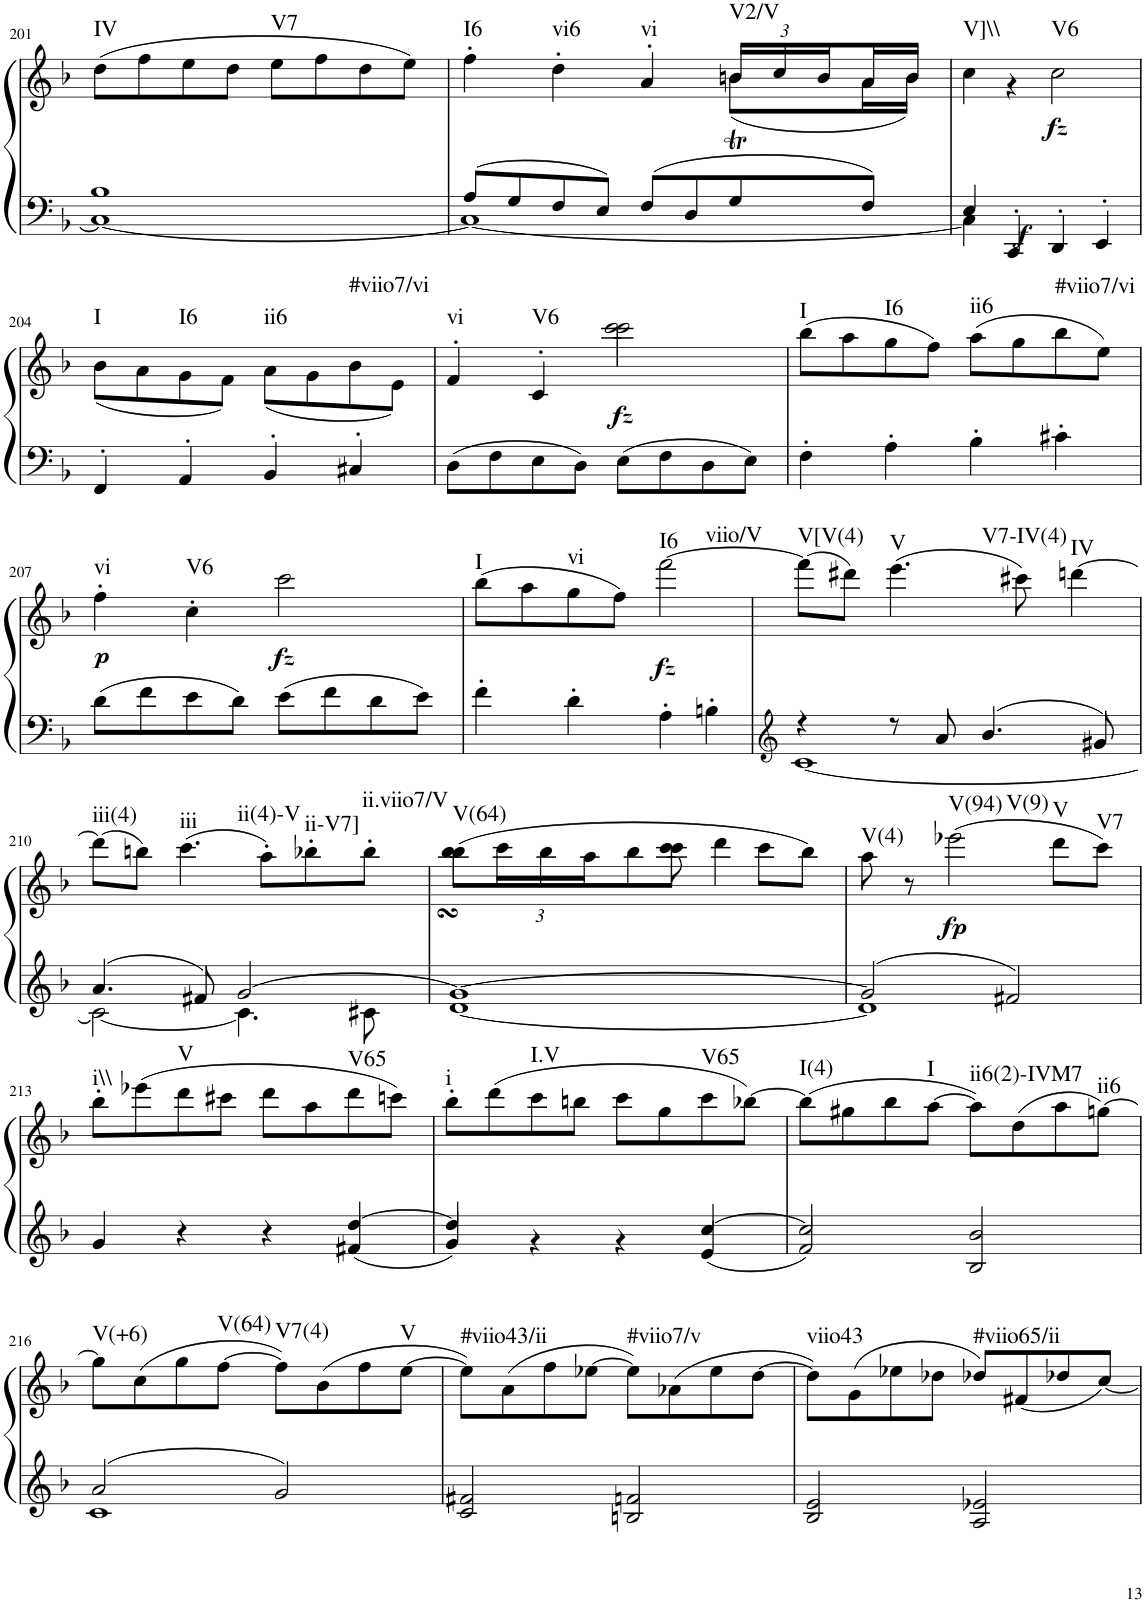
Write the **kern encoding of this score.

**kern	**kern	**dynam	**harte
*part1	*part1	*part1	*part1
*staff2	*staff1	*staff1/2	*
*I"unbenannt2	*	*	*
!!LO:PB:g=z
*clefF4	*clefG2	*	*
*k[b-]	*k[b-]	*	*
*M2/2	*M2/2	*	*
=201	=201	=201	=201
*^	*	*	*
!	!	!	!	!LO:H:kt=IV
1B-	1C_	(8dd\L	.	N
.	.	8ff\	.	.
.	.	8ee\	.	.
.	.	8dd\J	.	.
!	!	!	!	!LO:H:kt=V7
.	.	8ee\L	.	N
.	.	8ff\	.	.
.	.	8dd\	.	.
.	.	8ee\J)	.	.
=202	=202	=202	=202	=202
*	*	*^	*	*
!	!	!	!	!	!LO:H:kt=I6
8A/L	1C_	4ff'\	2ryy	.	N
8G/	.	.	.	.	.
!	!	!	!	!	!LO:H:kt=vi6
8F/	.	4dd'\	.	.	N
8E/J	.	.	.	.	.
!	!	!	!	!	!LO:H:kt=vi
8F/L	.	4ryy	4a'/	.	N
8D/	.	.	.	.	.
*	*	*Xbrackettup	*	*	*
!	!	!	!	!	!LO:H:kt=V2/V
8G/	.	24bn/LL	(8bt\L	.	N
.	.	24cc/	.	.	.
.	.	24b/	.	.	.
8F/J	.	16a/	16a\L	.	.
.	.	16b/JJ	16b\JJ)	.	.
=203	=203	=203	=203	=203	=203
!	!	!	!	!	!LO:H:n=1:kt=V]\\
!	!	!	!	!	!LO:H:n=2:kt=V6
4E/	4C\]	1ryy	4cc\	.	N N
!	!	!	!	!LO:DY:b=2	!
4ryy	4CC'/	.	4r	f	.
!	!	!	!	!LO:DY:b	!
2ryy	4DD'/	.	2cc\	fz	.
.	4EE'/	.	.	.	.
!!LO:LB:g=z	!!
=204	=204	=204	=204	=204	=204
!	!	!	!	!	!LO:H:n=1:kt=I
!	!	!	!	!	!LO:H:n=2:kt=I6
!	!	!	!	!	!LO:H:n=3:kt=ii6
!	!	!	!	!	!LO:H:n=4:kt=#viio7/vi
1ryy	4FF'/	1ryy	(8b-\L	.	N N N N
.	.	.	8a\	.	.
.	4AA'/	.	8g\	.	.
.	.	.	8f\J)	.	.
.	4BB-'/	.	(8a\L	.	.
.	.	.	8g\	.	.
.	4C#X'/	.	8b-\	.	.
.	.	.	8e\J)	.	.
*v	*v	*	*	*	*
=205	=205	=205	=205	=205
!	!	!	!	!LO:H:n=1:kt=vi
!	!	!	!	!LO:H:n=2:kt=V6
8D\L	2ryy	4f'/	.	N N
8F\	.	.	.	.
8E\	.	4c'/	.	.
8D\J	.	.	.	.
!	!	!	!LO:DY:b	!
8E\L	2ccc\	2ccc\	fz	.
8F\	.	.	.	.
8D\	.	.	.	.
8E\J	.	.	.	.
*	*v	*v	*	*
=206	=206	=206	=206
!	!	!	!LO:H:kt=I
4F'\	(8bb-\L	.	N
.	8aa\	.	.
!	!	!	!LO:H:kt=I6
4A'\	8gg\	.	N
.	8ff\J)	.	.
!	!	!	!LO:H:kt=ii6
4B-'\	(8aa\L	.	N
.	8gg\	.	.
!	!	!	!LO:H:kt=#viio7/vi
4c#X'\	8bb-\	.	N
.	8ee\J)	.	.
!!LO:LB:g=z
=207	=207	=207	=207
!	!	!LO:DY:b	!LO:H:kt=vi
8d\L	4ff'\	p	N
8f\	.	.	.
!	!	!	!LO:H:kt=V6
8e\	4cc'\	.	N
8d\J	.	.	.
!	!	!LO:DY:b	!
8e\L	2ccc\	fz	.
8f\	.	.	.
8d\	.	.	.
8e\J	.	.	.
=208	=208	=208	=208
!	!	!	!LO:H:kt=I
4f'\	(8bb-\L	.	N
.	8aa\	.	.
!	!	!	!LO:H:kt=vi
4d'\	8gg\	.	N
.	8ff\J)	.	.
!	!	!LO:DY:b	!LO:H:n=1:kt=I6
!	!	!	!LO:H:n=2:kt=viio/V
4A'\	[2fff\	fz	N N
4Bn'\	.	.	.
=209	=209	=209	=209
*clefG2	*	*	*
*^	*	*	*
!	!	!	!	!LO:H:kt=V[V(4)
4r	[1c	(8fff\L]	.	N
.	.	8ddd#X\J)	.	.
!	!	!	!	!LO:H:n=1:kt=V
!	!	!	!	!LO:H:n=2:kt=V7-IV(4)
8r	.	(4.eee\	.	N N
8a/	.	.	.	.
4.b-/	.	.	.	.
.	.	8ccc#X\)	.	.
!	!	!	!	!LO:H:kt=IV
.	.	[4dddn\	.	N
8g#X/	.	.	.	.
!!LO:LB:g=z
=210	=210	=210	=210	=210
!	!	!	!	!LO:H:kt=iii(4)
4.a/	2c\_	(8ddd\L]	.	N
.	.	8bbn\J)	.	.
!	!	!	!	!LO:H:n=1:kt=iii
!	!	!	!	!LO:H:n=2:kt=ii(4)-V
.	.	(4.ccc\	.	N N
8f#X/	.	.	.	.
[2g/	4.c\]	.	.	.
.	.	8aa'\L)	.	.
!	!	!	!	!LO:H:kt=ii-V7]
.	.	8bb-X'\	.	N
!	!	!	!	!LO:H:kt=ii.viio7/V
.	8c#X\	8bb-'\J	.	N
=211	=211	=211	=211	=211
*	*	*^	*	*
!	!	!	!	!	!LO:H:kt=V(64)
1g_	[1d	(4.bb-sSSs\	8bb-\L	.	N
.	.	.	24ccc\L	.	.
.	.	.	24bb-\	.	.
.	.	.	24aa\J	.	.
.	.	.	8bb-\	.	.
.	.	8ccc\	8ccc\J	.	.
.	.	4ddd\	2ryy	.	.
.	.	8ccc\L	.	.	.
.	.	8bb-\J)	.	.	.
*	*	*v	*v	*	*
=212	=212	=212	=212	=212
!	!	!	!	!LO:H:kt=V(4)
2g/]	1d]	8aa\	.	N
.	.	8r	.	.
!	!	!	!LO:DY:b	!LO:H:n=1:kt=V(94)
!	!	!	!	!LO:H:n=2:kt=V(9)
.	.	(2eee-X\	fp	N N
2f#X/	.	.	.	.
!	!	!	!	!LO:H:kt=V
.	.	8ddd\L	.	N
!	!	!	!	!LO:H:kt=V7
.	.	8ccc\J)	.	N
!!LO:LB:g=z
=213	=213	=213	=213	=213
!	!	!	!	!LO:H:kt=i\\
4g/	2.ryy	8bb-'\L	.	N
.	.	(8eee-X\	.	.
!	!	!	!	!LO:H:kt=V
4r	.	8ddd\	.	N
.	.	8ccc#X\J	.	.
4r	.	8ddd\L	.	.
.	.	8aa\	.	.
!	!	!	!	!LO:H:kt=V65
[4dd/	4f#X/	8ddd\	.	N
.	.	8cccn\J)	.	.
=214	=214	=214	=214	=214
!	!	!	!	!LO:H:kt=i
4dd/]	4g/	8bb-'\L	.	N
.	.	(8ddd\	.	.
!	!	!	!	!LO:H:kt=I.V
4ryy	4r	8ccc\	.	N
.	.	8bbn\J	.	.
4ryy	4r	8ccc\L	.	.
.	.	8gg\	.	.
!	!	!	!	!LO:H:kt=V65
[4cc/	4e/	8ccc\	.	N
.	.	[8bb-X\J)	.	.
=215	=215	=215	=215	=215
!	!	!	!	!LO:H:kt=I(4)
2cc/]	2f/	(8bb-\L]	.	N
.	.	8gg#X\	.	.
.	.	8bb-\	.	.
!	!	!	!	!LO:H:kt=I
.	.	[8aa\J	.	N
!	!	!	!	!LO:H:kt=ii6(2)-IVM7
2B-/ 2b-/	2ryy	8aa\L])	.	N
.	.	(8dd\	.	.
.	.	8aa\	.	.
!	!	!	!	!LO:H:kt=ii6
.	.	[8ggn\J)	.	N
!!LO:LB:g=z
=216	=216	=216	=216	=216
!	!	!	!	!LO:H:kt=V(+6)
2a/	1c	8gg\L]	.	N
.	.	(8cc\	.	.
.	.	8gg\	.	.
!	!	!	!	!LO:H:kt=V(64)
.	.	[8ff\J	.	N
!	!	!	!	!LO:H:kt=V7(4)
2g/	.	8ff\L])	.	N
.	.	(8b-\	.	.
.	.	8ff\	.	.
!	!	!	!	!LO:H:kt=V
.	.	[8ee\J	.	N
*v	*v	*	*	*
=217	=217	=217	=217
!	!	!	!LO:H:kt=#viio43/ii
2c/ 2f#X/	8ee\L])	.	N
.	(8a\	.	.
.	8ff\	.	.
.	[8ee-X\J	.	.
!	!	!	!LO:H:kt=#viio7/v
2Bn/ 2fn/	8ee-\L])	.	N
.	(8a-X\	.	.
.	8ee-\	.	.
.	[8dd\J	.	.
=218	=218	=218	=218
!	!	!	!LO:H:kt=viio43
2B-/ 2e/	8dd\L])	.	N
.	(8g\	.	.
.	8ee-X\	.	.
.	8dd-X\J	.	.
!	!	!	!LO:H:kt=#viio65/ii
2A/ 2e-X/	8dd-X/L)	.	N
.	(8f#X/	.	.
.	8dd-X/	.	.
.	[8cc/J)	.	.
=	=	=	=
*-	*-	*-	*-
